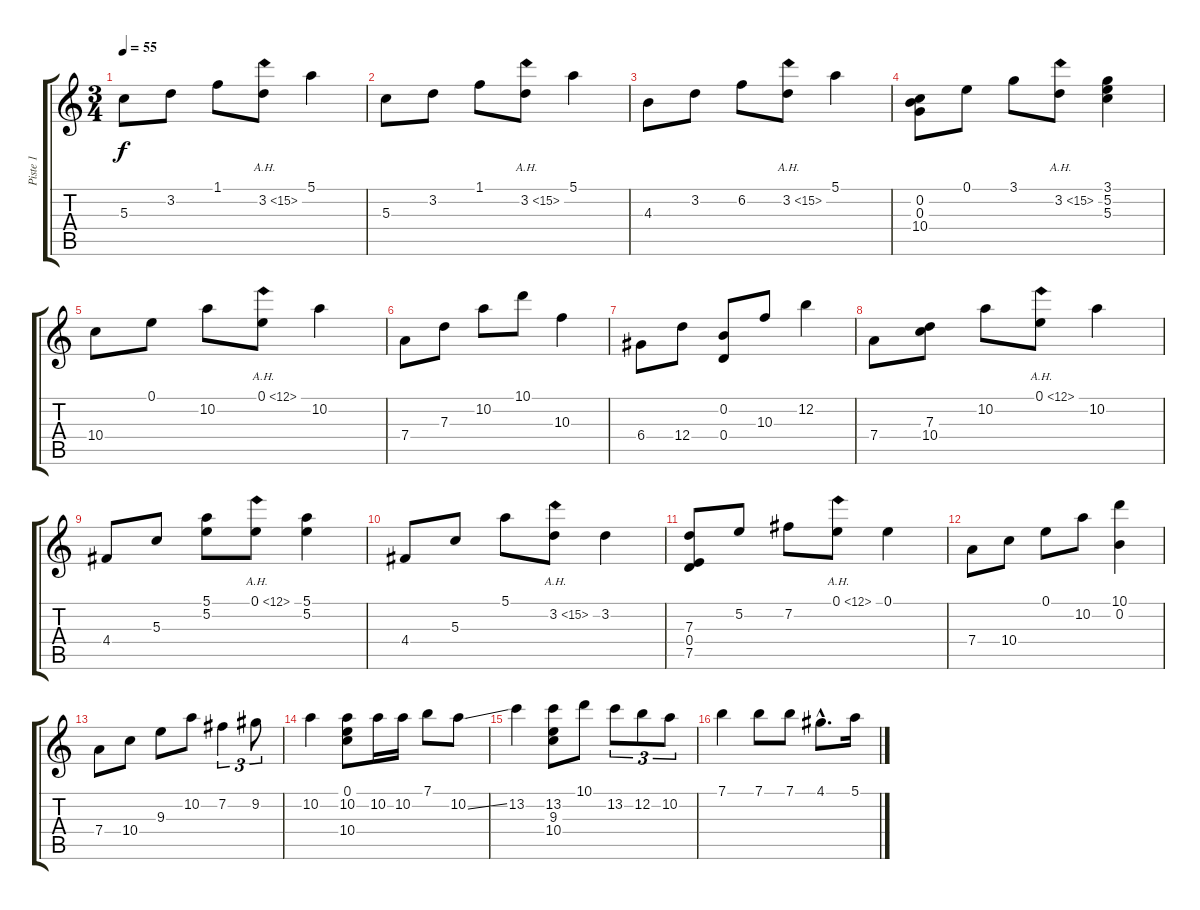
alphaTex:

\track ("Piste 1" "Piste 1") {instrument acousticguitarnylon}
\staff {score tabs}
\tuning (E4 B3 G3 D3 A2 D2) {hide}
\ts (3 4)
\tempo 55
\clef g2
\ks c
5.3.8{dy f} 3.2.8 1.1.8 3.2{ah 12}.8 5.1.4 |
5.3.8 3.2.8 1.1.8 3.2{ah 12}.8 5.1.4 |
4.3.8 3.2.8 6.2.8 3.2{ah 12}.8 5.1.4 |
(0.2 0.3 10.4).8 0.1.8 3.1.8 3.2{ah 12}.8 (3.1 5.2 5.3).4 |
10.4.8 0.1.8 10.2.8 0.1{ah 12}.8 10.2.4 |
7.4.8 7.3.8 10.2.8 10.1.8 10.3.4 |
6.4.8 12.4.8 (0.2 0.4).8 10.3.8 12.2.4 |
7.4.8 (7.3 10.4).8 10.2.8 0.1{ah 12}.8 10.2.4 |
4.4.8 5.3.8 (5.1 5.2).8 0.1{ah 12}.8 (5.1 5.2).4 |
4.4.8 5.3.8 5.1.8 3.2{ah 12}.8 3.2.4 |
(7.3 0.4 7.5).8 5.2.8 7.2.8 0.1{ah 12}.8 0.1.4 |
7.4.8 10.4.8 0.1.8 10.2.8 (10.1 0.2).4 |
7.4.8 10.4.8 9.3.8 10.2.8 7.2.4{tu (3 2)} 9.2.8{tu (3 2)} |
10.2.4 (0.1 10.2 10.4).8 10.2.16 10.2.16 7.1.8 10.2{ss}.8 |
13.2.4 (13.2 9.3 10.4).8 10.1.8 13.2.8{tu (3 2)} 12.2.8{tu (3 2)} 10.2.8{tu (3 2)} |
7.1.4 7.1.8 7.1.8 4.1{hac}.8{d} 5.1.16
